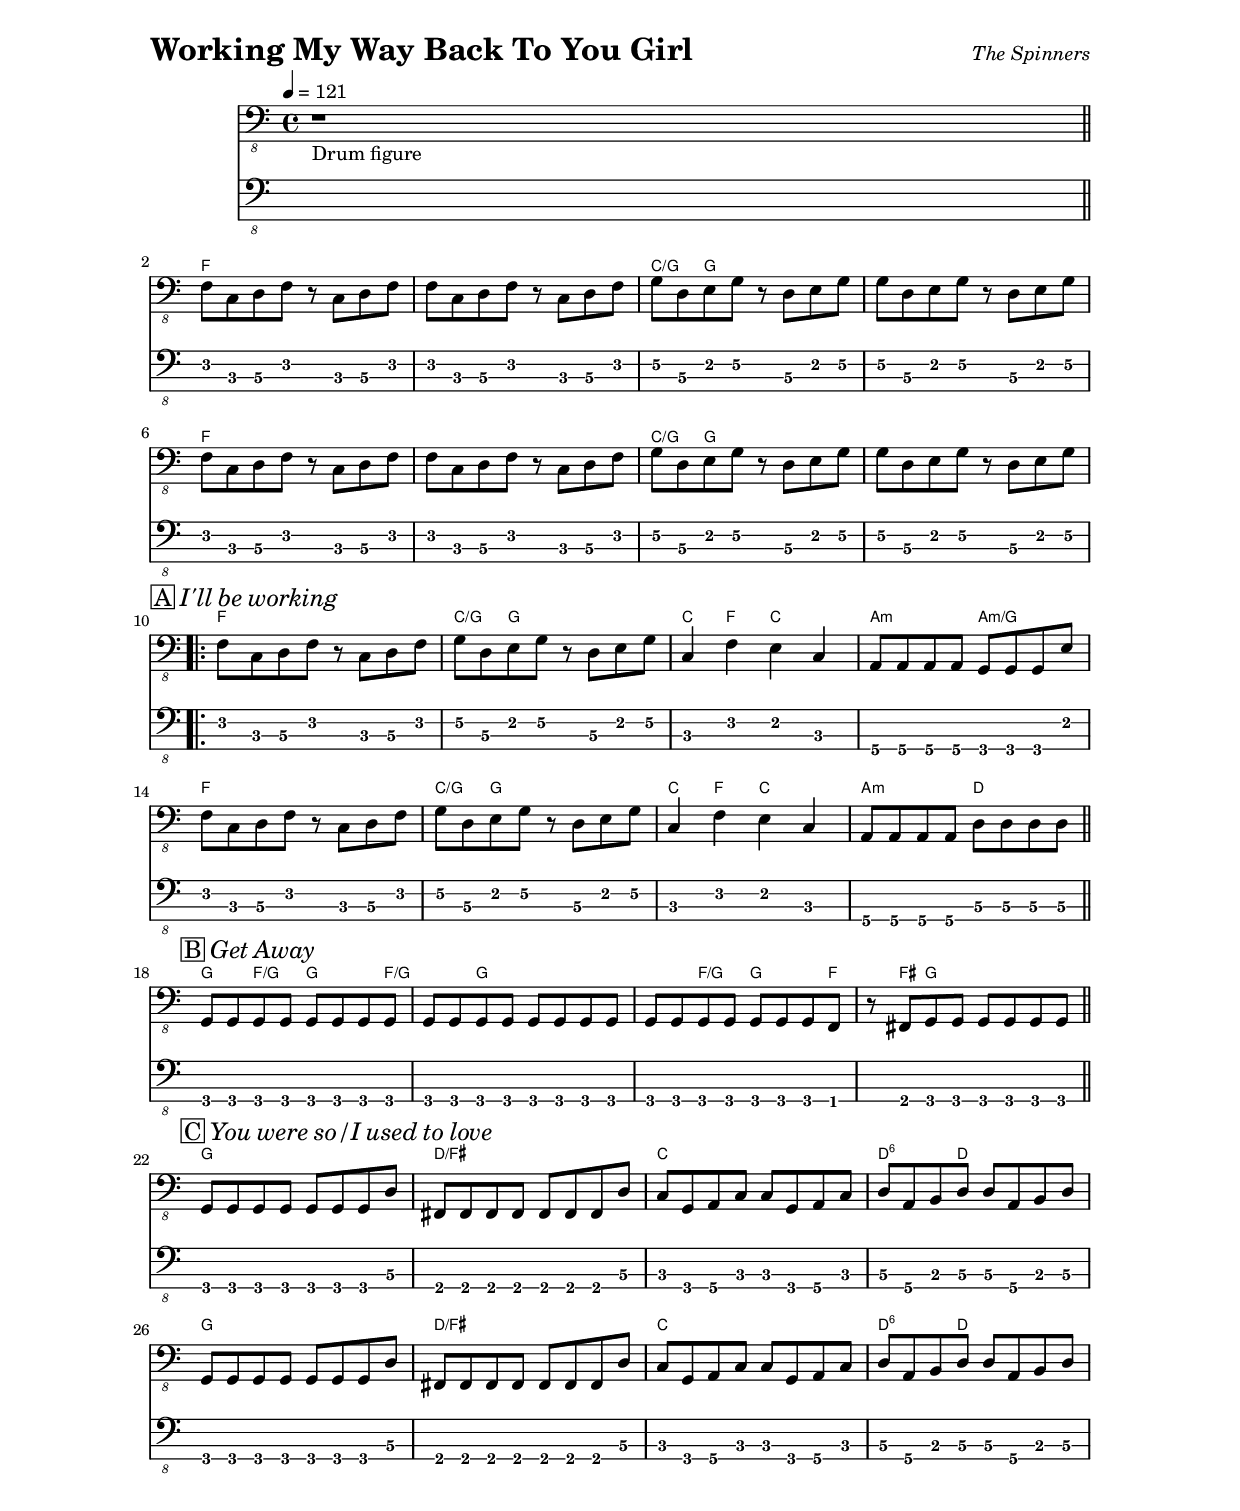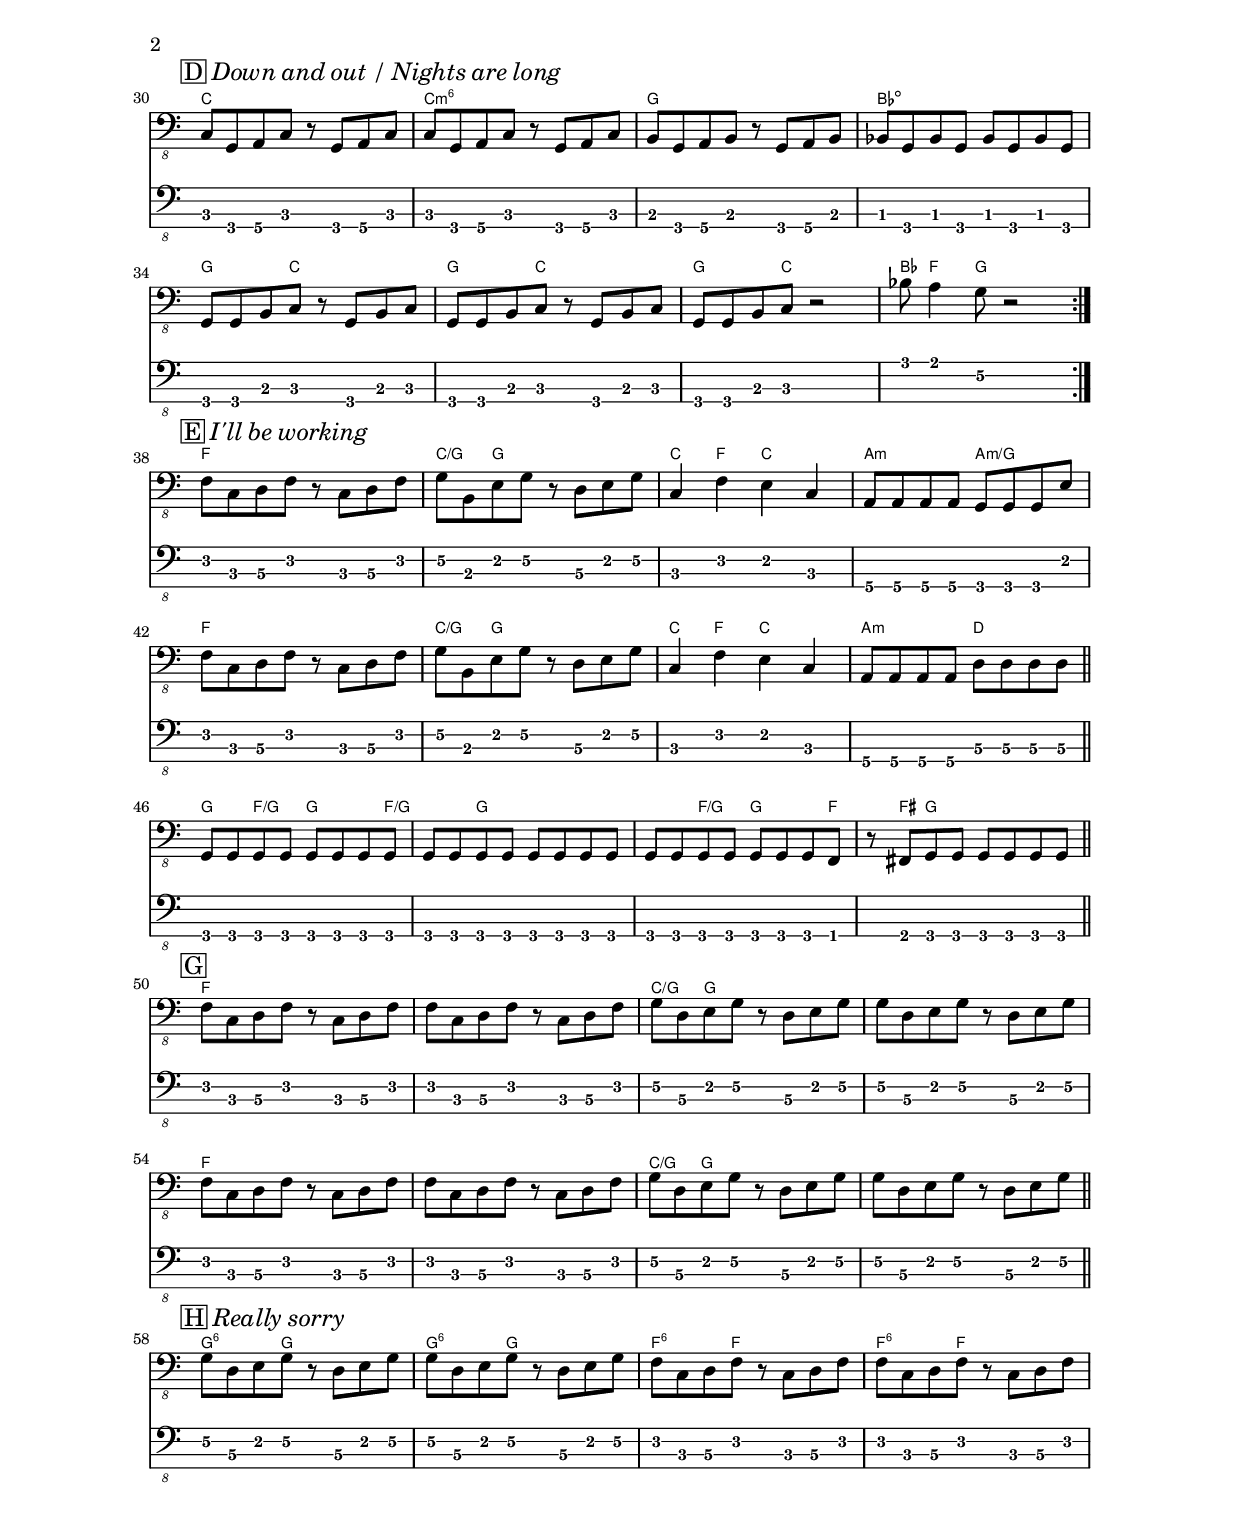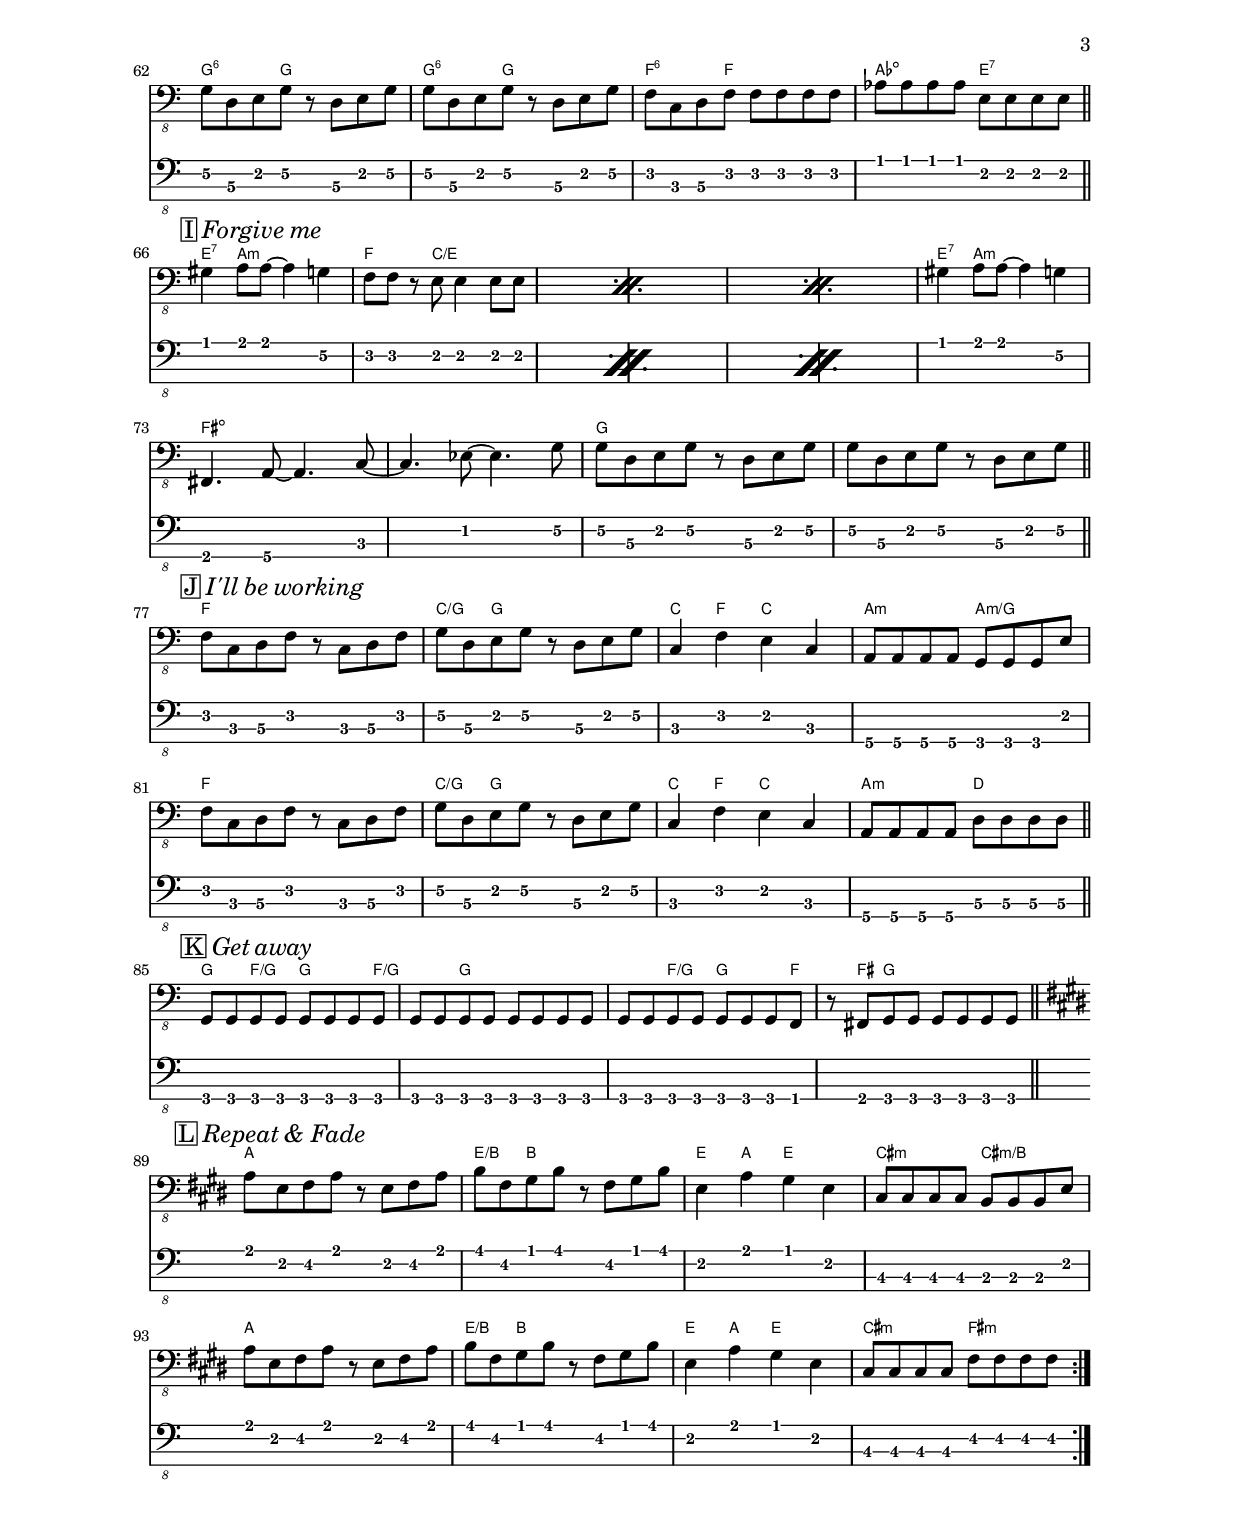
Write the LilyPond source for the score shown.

% LilyBin

\version "2.18.0"
\include "english.ly"

\header {
  piece = \markup { \fontsize #4 \bold "Working My Way Back To You Girl" }
  opus = \markup { \italic "The	Spinners" }
}

\paper { 
  left-margin = 1.0 \in
  right-margin = 1.0 \in
  top-margin = 1.0 \in
  bottom-margin = 1.0 \in
}

#(set-global-staff-size 17)

cbreak = { 
  \break
} 
sbreak = { \break }


global = {
  \time 4/4
  \tempo 4 = 121
}

my_notes = \relative c {
  \clef "bass_8"
  \key c \major
  
  %% 1
  r1-"Drum figure" \bar "||"
  
  %% 5
  \sbreak
  f,8 c d f r c d f | f c d f r c d f | g8 d e g r d e g | g d e g r d e g |
  \cbreak
  f8 c d f r c d f | f c d f r c d f | g8 d e g r d e g | g d e g r d e g |
  
  %% 13 
  \sbreak
  \repeat volta 2 {
    
    f8 \mark \markup { \box A \italic {I'll be working} }
    c d f r c d f | g8 d e g r d e g | c,4 f e c | a8 a a a g g g e' |
    
    %% 17
    \cbreak
    f8 c d f r c d f | g8 d e g r d e g | c,4 f e c | a8 a a a d d d d \bar "||"
    
    %% 21
    \sbreak
    \mark \markup { \box B \italic {Get Away} }
    g,8 g g g g g g g | g g g g g g g g | g g g g g g g f | r8 fs g g g g g g \bar "||"
    
    %% 25
    \sbreak
    \mark \markup { \box C \italic {You were so/I used to love} }
    g8 g g g g g g d' | fs, fs fs fs fs fs fs d' | c g a c c g a c | d a b d d a b d |
    
    %% 29
    \cbreak
    g,8 g g g g g g d' | fs, fs fs fs fs fs fs d' | c g a c c g a c | d a b d d a b d |
    
    % 33
    \sbreak
     \mark \markup { \box D \italic {Down and out / Nights are long} }
    c8 g a c r g a c | c g a c r g a c | b g a b r g a b | bf g bf g bf g bf g |
    
    %% 37
    \cbreak
    g g b c r g b c | g g b c r g b c | g g b c r2 | bf'8 a4 g8 r2 |
  }
  
  %% 41
  \sbreak
  \mark \markup { \box E \italic {I'll be working} }
  f8 c d f r c d f | g b, e g r d e g | c,4 f e c | a8 a a a g g g e' |

  %% 45
  \cbreak
  f8 c d f r c d f | g b, e g r d e g | c,4 f e c | a8 a a a d d d d \bar "||"
  
  %% 49
  \cbreak
  g,8 g g g g g g g | g g g g g g g g | g g g g g g g f | r fs g g g g g g \bar "||"
  
  %% 53
  \sbreak
  \mark \markup { \box G }
  f'8 c d f r c d f | f c d f r c d f | g d e g r d e g | g d e g r d e g |  

  %% 57 
  \cbreak
  f8 c d f r c d f | f c d f r c d f | g d e g r d e g | g d e g r d e g \bar "||"  

  %% 61
  \sbreak
  \mark \markup { \box H \italic { Really sorry } }
  g8 d e g r d e g | g8 d e g r d e g | f c d f r c d f | f c d f r c d f |  

  %% 65
  \cbreak
  g8 d e g r d e g | g8 d e g r d e g | f c d f f f f f | af af af af e e e e \bar "||"

  %% 69
  \sbreak
  \mark \markup { \box I \italic { Forgive me } }
  \repeat percent 3 { gs4 a8 a8~ a4 g | f8 f r e8 e4 e8 e8 | }
  gs4 a8 a8~ a4 g  |
  
  %% 76
  \cbreak
  fs,4. a8~ a4. c8~ | c4. ef8~ ef4. g8 | g8 d e g r d e g | g d e g r d e g \bar "||"
  
  %% 80
  \sbreak
  \mark \markup { \box J \italic { I'll be working } }
  f8 c d f r c d f | g8 d e g r d e g | c,4 f e c | a8 a a a g g g e' |

  %% 84
  \cbreak
  f8 c d f r c d f | g8 d e g r d e g | c,4 f e c | a8 a a a d d d d \bar "||"
  
  %% 88 
  \sbreak
  \mark \markup { \box K \italic { Get away } }
  g,8 g g g g g g g | g g g g g g g g | g g g g g g g f | r8 fs g g g g g g \bar "||"
  

  \key e \major

  \sbreak
  \repeat volta 2 {
    %% 92
    a'8 \mark \markup { \box L \italic { Repeat & Fade } }
    e fs a r e fs a | b8 fs gs b r fs gs b | e,4 a gs e | cs8 cs cs cs b b b e |
    
    %% 96
    \cbreak
    a8 e fs a r e fs a | b8 fs gs b r fs gs b | e,4 a gs e | cs8 cs cs cs fs fs fs fs |
  }
  
}

my_chords = \chordmode {
  \set majorSevenSymbol = \markup { maj7 }

  %% 1
  s1 |
  
  %% 5
  f1 | s1 | c4/g g s2 | s1 |
  f1 | s1 | c4/g g s2 | s1 |

  \repeat volta 2 {
  
    %% 13
    f1 | c4/g g s2 | c4 f c s | a2:min a2:min/g |
    
    %% 17
    f1 | c4/g g s2 | c4 f c s | a2:min d |
    
    %% 21
    g4 f4/g g4. f8/g | s4 g s2 | s4 f/g g4. f8 | s8 fs8 g4 s2 |
    
    %% 25
    g1 | d/fs | c | d8:6 s8 s8 d8 s2 |
    %% 29
    g1 | d/fs | c | d8:6 s8 s8 d8 s2 |
  
    %% 33
    c1 | c:min6 | g | bf:dim |
    %% 37
    g4.  c8 s2 | g4.  c8 s2 | g4.  c8 s2 | bf8 f4 g8 s2 |
  }
  
  %% 41
  f1 | c4/g g2. | c4 f c2 | a2:min a2:min/g | 

  %% 45
  f1 | c4/g g2. | c4 f c2 | a2:min d2 | 
  
  %% 49
  g4 f/g g4. f8/g | s4 g2. | s4 f/g g4. f8 | s8 fs g2. | 
  
  %% 53
  f1 | s1 | c4/g g2. | s1 |
  
  %% 57
  f1 | s1 | c4/g g2. | s1 |
  
  %% 61
  g4.:6 g8 s2 | g4.:6 g8 s2 | f4.:6 f8 s2 | f4.:6 f8 s2 |
  
  %% 66
  g4.:6 g8 s2 | g4.:6 g8 s2 | f4.:6 f8 s2 | af2:dim e2:7 |
  
  %% 69
  \repeat percent 3 { e4:7 a:min s2 | f4. c8/e s2 } 
  e4:7 a:min s2 |
  
  %% 76
  fs1:dim | s1 | g1 | s1 |
  
  %% 80
  f1 | c4/g g s2 | c4 f c s | a2:min a2:min/g |
  
  %% 84
  f1 | c4/g g s2 | c4 f c s | a2:min d |

  %% 88
  g4 f4/g g4. f8/g | s4 g s2 | s4 f/g g4. f8 | s8 fs8 g4 s2 |
  
  \key e \major

  \sbreak
  \repeat volta 2 {
    %% 92
    a1 | e4/b b s2 | e4 a e s | cs2:min cs2:min/b |
    
    %% 96
    a1 | e4/b b s2 | e4 a e s | cs2:min fs2:min |
  }  

}

ticktock = \drummode {
}


my_music = <<
  \new ChordNames {
    \set ChordNames.midiInstrument = "percussive organ"
    \set ChordNames.midiMaximumVolume = #0.4
    \set chordChanges = ##t
    \global
    \my_chords
  }
  \new Staff {
    \set Staff.midiInstrument = #"electric bass (finger)"
    \set Staff.midiMinimumVolume = #0.7
    \set Staff.midiMaximumVolume = #0.95
    \global
    \my_notes
  }
  \tag #'scoreOnly
  \new TabStaff
    \with { stringTunings = #bass-tuning } 
  { 
    \set TabStaff.minimumFret = #1
    \set TabStaff.restrainOpenStrings = ##t
    \global
    \my_notes
  }
  \tag #'midiOnly
  \new DrumStaff = TickTock <<
    \new DrumVoice = "ticktock" {
      \set DrumStaff.instrumentName = "TickTock"
      \set DrumStaff.midiMaximumVolume = #0.7
      \global
      \ticktock
    }
  >>
>>
  
\score {
  \removeWithTag #'midiOnly \my_music
  \layout {
    \context {
      \Score
        \override StringNumber #'stencil = ##f
        \override ChordName.font-size = -2
    }
  }
}

\score {
  \removeWithTag #'scoreOnly \unfoldRepeats \my_music
  \midi {}
}
